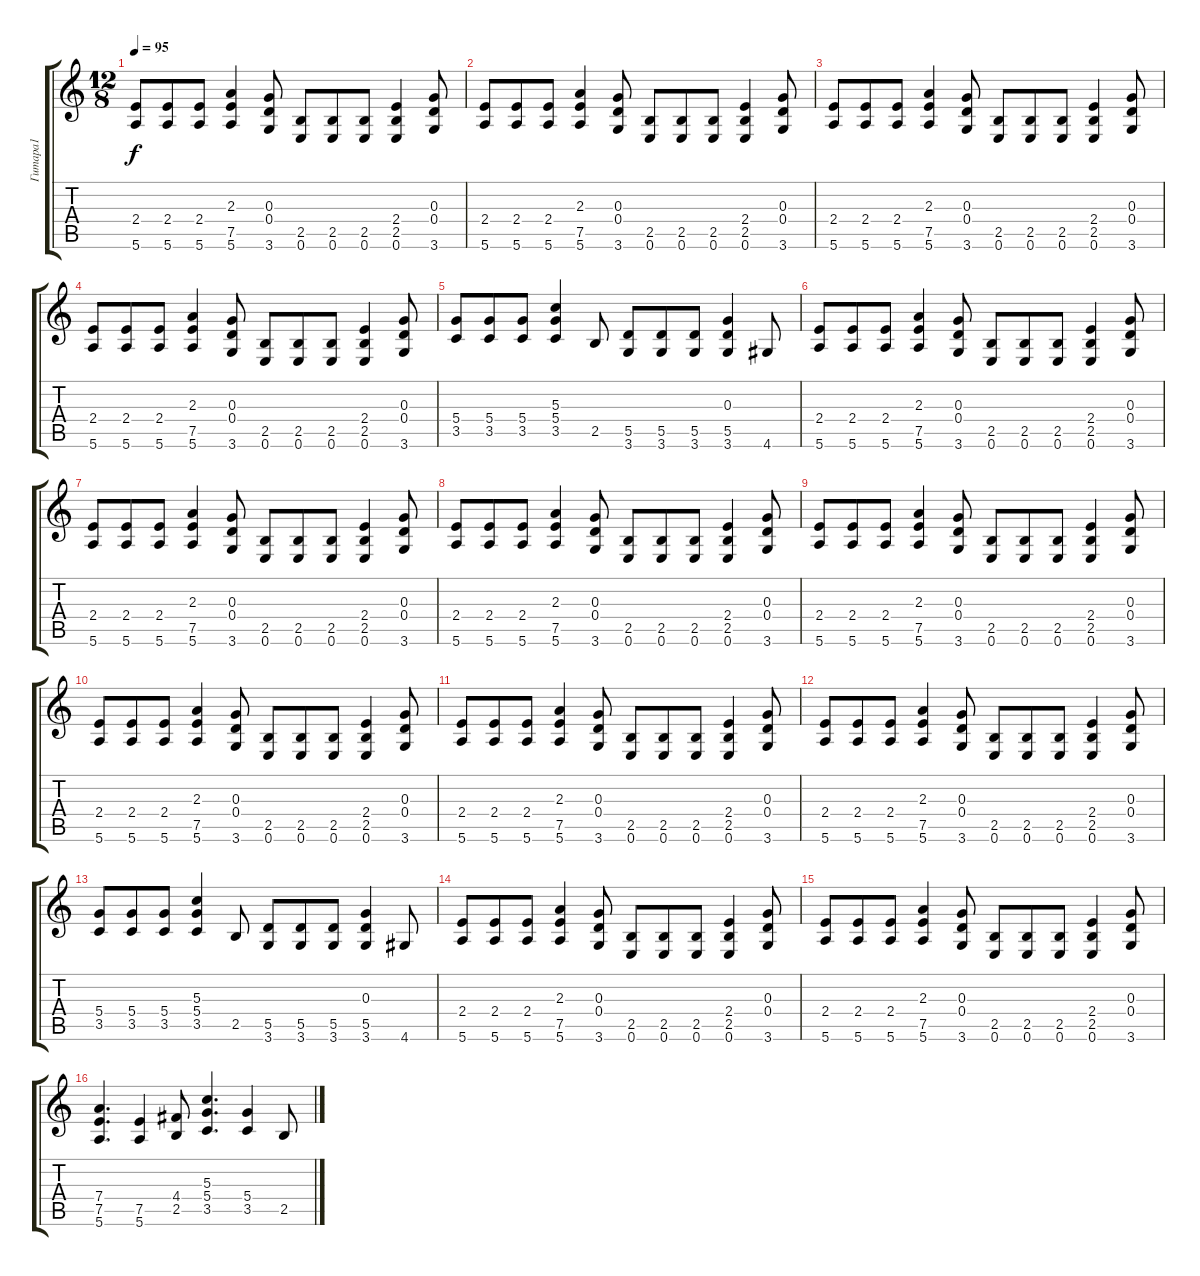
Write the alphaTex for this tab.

\track ("Гитара1" "Гитара1") {instrument distortionguitar}
\staff {score tabs}
\tuning (E4 B3 G3 D3 A2 E2) {hide}
\ts (12 8)
\tempo 95
\clef g2
\ks c
(2.4 5.6).8{dy f} (2.4 5.6).8 (2.4 5.6).8 (2.3 7.5 5.6).4 (0.3 0.4 3.6).8 (2.5 0.6).8 (2.5 0.6).8 (2.5 0.6).8 (2.4 2.5 0.6).4 (0.3 0.4 3.6).8 |
(2.4 5.6).8 (2.4 5.6).8 (2.4 5.6).8 (2.3 7.5 5.6).4 (0.3 0.4 3.6).8 (2.5 0.6).8 (2.5 0.6).8 (2.5 0.6).8 (2.4 2.5 0.6).4 (0.3 0.4 3.6).8 |
(2.4 5.6).8 (2.4 5.6).8 (2.4 5.6).8 (2.3 7.5 5.6).4 (0.3 0.4 3.6).8 (2.5 0.6).8 (2.5 0.6).8 (2.5 0.6).8 (2.4 2.5 0.6).4 (0.3 0.4 3.6).8 |
(2.4 5.6).8 (2.4 5.6).8 (2.4 5.6).8 (2.3 7.5 5.6).4 (0.3 0.4 3.6).8 (2.5 0.6).8 (2.5 0.6).8 (2.5 0.6).8 (2.4 2.5 0.6).4 (0.3 0.4 3.6).8 |
(5.4 3.5).8 (5.4 3.5).8 (5.4 3.5).8 (5.3 5.4 3.5).4 2.5.8 (5.5 3.6).8 (5.5 3.6).8 (5.5 3.6).8 (0.3 5.5 3.6).4 4.6.8 |
(2.4 5.6).8 (2.4 5.6).8 (2.4 5.6).8 (2.3 7.5 5.6).4 (0.3 0.4 3.6).8 (2.5 0.6).8 (2.5 0.6).8 (2.5 0.6).8 (2.4 2.5 0.6).4 (0.3 0.4 3.6).8 |
(2.4 5.6).8 (2.4 5.6).8 (2.4 5.6).8 (2.3 7.5 5.6).4 (0.3 0.4 3.6).8 (2.5 0.6).8 (2.5 0.6).8 (2.5 0.6).8 (2.4 2.5 0.6).4 (0.3 0.4 3.6).8 |
(2.4 5.6).8 (2.4 5.6).8 (2.4 5.6).8 (2.3 7.5 5.6).4 (0.3 0.4 3.6).8 (2.5 0.6).8 (2.5 0.6).8 (2.5 0.6).8 (2.4 2.5 0.6).4 (0.3 0.4 3.6).8 |
(2.4 5.6).8 (2.4 5.6).8 (2.4 5.6).8 (2.3 7.5 5.6).4 (0.3 0.4 3.6).8 (2.5 0.6).8 (2.5 0.6).8 (2.5 0.6).8 (2.4 2.5 0.6).4 (0.3 0.4 3.6).8 |
(2.4 5.6).8 (2.4 5.6).8 (2.4 5.6).8 (2.3 7.5 5.6).4 (0.3 0.4 3.6).8 (2.5 0.6).8 (2.5 0.6).8 (2.5 0.6).8 (2.4 2.5 0.6).4 (0.3 0.4 3.6).8 |
(2.4 5.6).8 (2.4 5.6).8 (2.4 5.6).8 (2.3 7.5 5.6).4 (0.3 0.4 3.6).8 (2.5 0.6).8 (2.5 0.6).8 (2.5 0.6).8 (2.4 2.5 0.6).4 (0.3 0.4 3.6).8 |
(2.4 5.6).8 (2.4 5.6).8 (2.4 5.6).8 (2.3 7.5 5.6).4 (0.3 0.4 3.6).8 (2.5 0.6).8 (2.5 0.6).8 (2.5 0.6).8 (2.4 2.5 0.6).4 (0.3 0.4 3.6).8 |
(5.4 3.5).8 (5.4 3.5).8 (5.4 3.5).8 (5.3 5.4 3.5).4 2.5.8 (5.5 3.6).8 (5.5 3.6).8 (5.5 3.6).8 (0.3 5.5 3.6).4 4.6.8 |
(2.4 5.6).8 (2.4 5.6).8 (2.4 5.6).8 (2.3 7.5 5.6).4 (0.3 0.4 3.6).8 (2.5 0.6).8 (2.5 0.6).8 (2.5 0.6).8 (2.4 2.5 0.6).4 (0.3 0.4 3.6).8 |
(2.4 5.6).8 (2.4 5.6).8 (2.4 5.6).8 (2.3 7.5 5.6).4 (0.3 0.4 3.6).8 (2.5 0.6).8 (2.5 0.6).8 (2.5 0.6).8 (2.4 2.5 0.6).4 (0.3 0.4 3.6).8 |
(7.4 7.5 5.6).4{d} (7.5 5.6).4 (4.4 2.5).8 (5.3 5.4 3.5).4{d} (5.4 3.5).4 2.5.8
